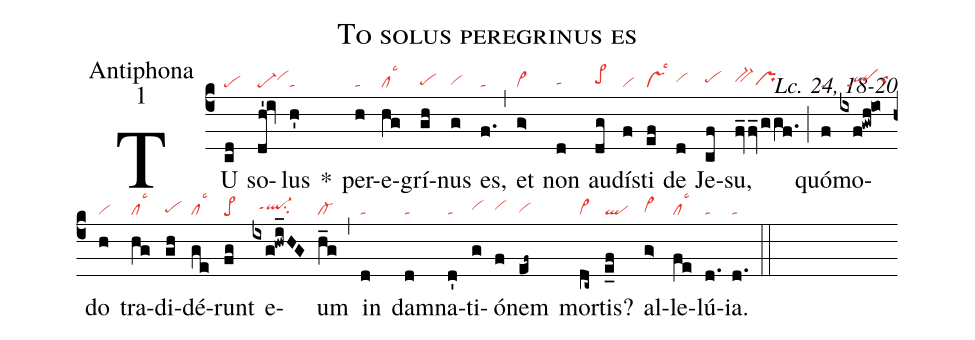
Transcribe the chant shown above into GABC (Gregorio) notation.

name: To solus peregrinus es;
office-part: Antiphona;
mode: 1;
commentary: Lc. 24, 18-20;
nabc-lines: 1;
%%
(c4)
TU(cd|pe) so(dh'!iv|pe-vihi)lus(h'|ta) *()
per(h|ta)e(hg|cllsc3)grí(gh|pehg)nus(g|vihg) es,(f.|ta) (,)
et(g>|vi>) non(d|tahg) au(dg|pe>hh)dís(f|vi)ti(ef|vslsc3) de(d|vihh) Je(cf|pehh)su,(fv_fv_ggf.|bv-hhprhg) (;)
quó(f|ta)mo(ixf!gwh!io|//qlppt1orhh)do(h|vi) tra(hg|cllsc3)di(gh|pehg)dé(ge|cllsc3)runt(fg|pe>) e(ixg!hwi_HG|//ql-hhppt1su2)um(h_g|cl-) (,)
in(d|ta) dam(d|ta)na(d'|ta)ti(g|vihh)ó(f|vihh)nem(ef~|vihg) mor(dc~|vi>)tis?(e_f|ql) al(g>|vi>hg)le(fe|cllsc3)lú(d.|ta)ia.(d.|ta) (::)
